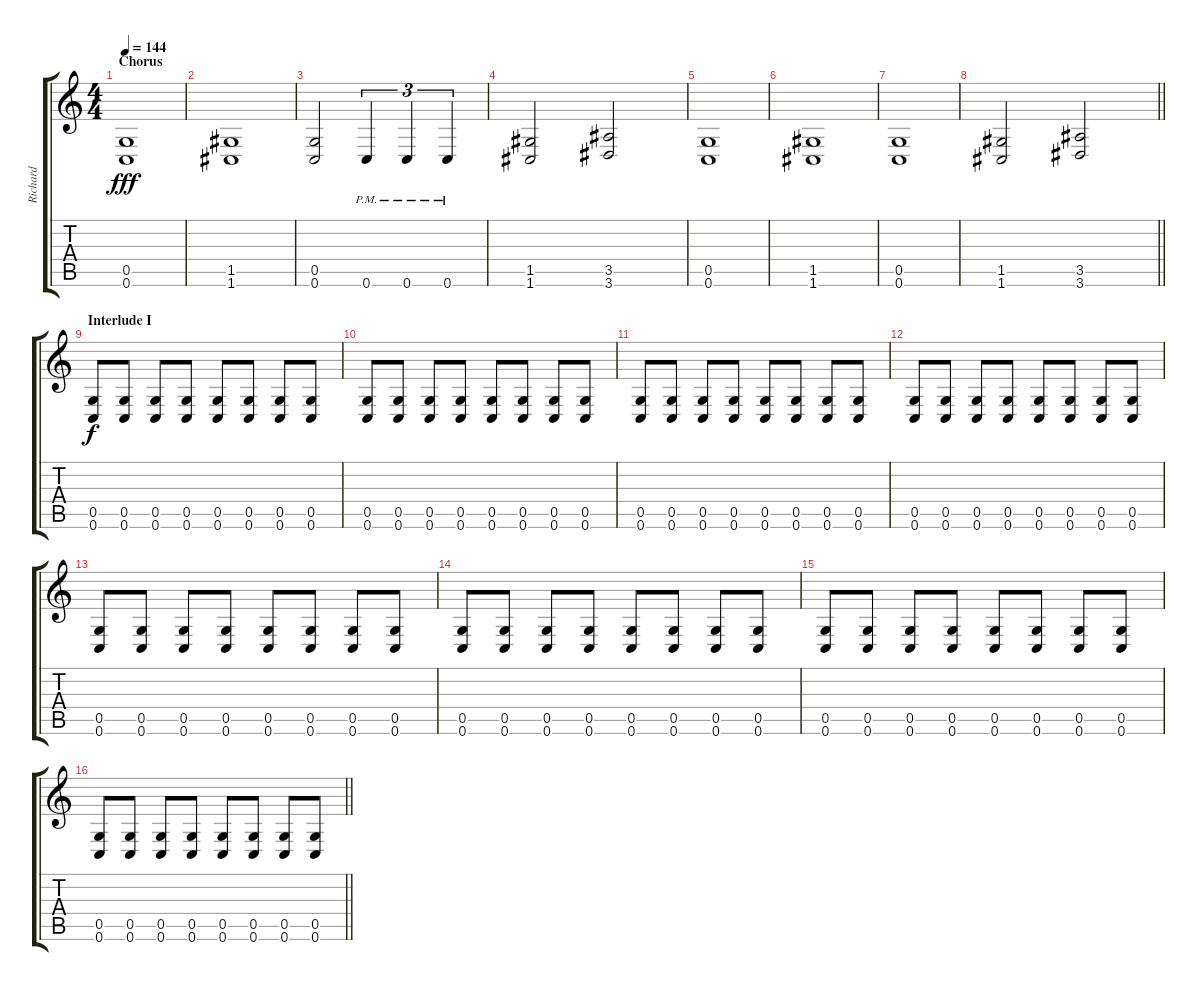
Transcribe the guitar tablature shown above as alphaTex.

\track ("Richard" "Richard") {instrument distortionguitar}
\staff {score tabs}
\tuning (D4 A3 F3 C3 G2 C2) {hide}
\ts (4 4)
\section ("" "Chorus")
\tempo 144
\clef g2
\ks c
(0.5 0.6).1{dy fff} |
(1.5 1.6).1 |
(0.5 0.6).2 0.6{pm}.4{tu (3 2)} 0.6{pm}.4{tu (3 2)} 0.6{pm}.4{tu (3 2)} |
(1.5 1.6).2 (3.5 3.6).2 |
(0.5 0.6).1 |
(1.5 1.6).1 |
(0.5 0.6).1 |
\barLineRight lightlight
(1.5 1.6).2 (3.5 3.6).2 |
\section ("" "Interlude I")
(0.5 0.6).8{dy f} (0.5 0.6).8 (0.5 0.6).8 (0.5 0.6).8 (0.5 0.6).8 (0.5 0.6).8 (0.5 0.6).8 (0.5 0.6).8 |
(0.5 0.6).8 (0.5 0.6).8 (0.5 0.6).8 (0.5 0.6).8 (0.5 0.6).8 (0.5 0.6).8 (0.5 0.6).8 (0.5 0.6).8 |
(0.5 0.6).8 (0.5 0.6).8 (0.5 0.6).8 (0.5 0.6).8 (0.5 0.6).8 (0.5 0.6).8 (0.5 0.6).8 (0.5 0.6).8 |
(0.5 0.6).8 (0.5 0.6).8 (0.5 0.6).8 (0.5 0.6).8 (0.5 0.6).8 (0.5 0.6).8 (0.5 0.6).8 (0.5 0.6).8 |
(0.5 0.6).8 (0.5 0.6).8 (0.5 0.6).8 (0.5 0.6).8 (0.5 0.6).8 (0.5 0.6).8 (0.5 0.6).8 (0.5 0.6).8 |
(0.5 0.6).8 (0.5 0.6).8 (0.5 0.6).8 (0.5 0.6).8 (0.5 0.6).8 (0.5 0.6).8 (0.5 0.6).8 (0.5 0.6).8 |
(0.5 0.6).8 (0.5 0.6).8 (0.5 0.6).8 (0.5 0.6).8 (0.5 0.6).8 (0.5 0.6).8 (0.5 0.6).8 (0.5 0.6).8 |
\barLineRight lightlight
(0.5 0.6).8 (0.5 0.6).8 (0.5 0.6).8 (0.5 0.6).8 (0.5 0.6).8 (0.5 0.6).8 (0.5 0.6).8 (0.5 0.6).8
